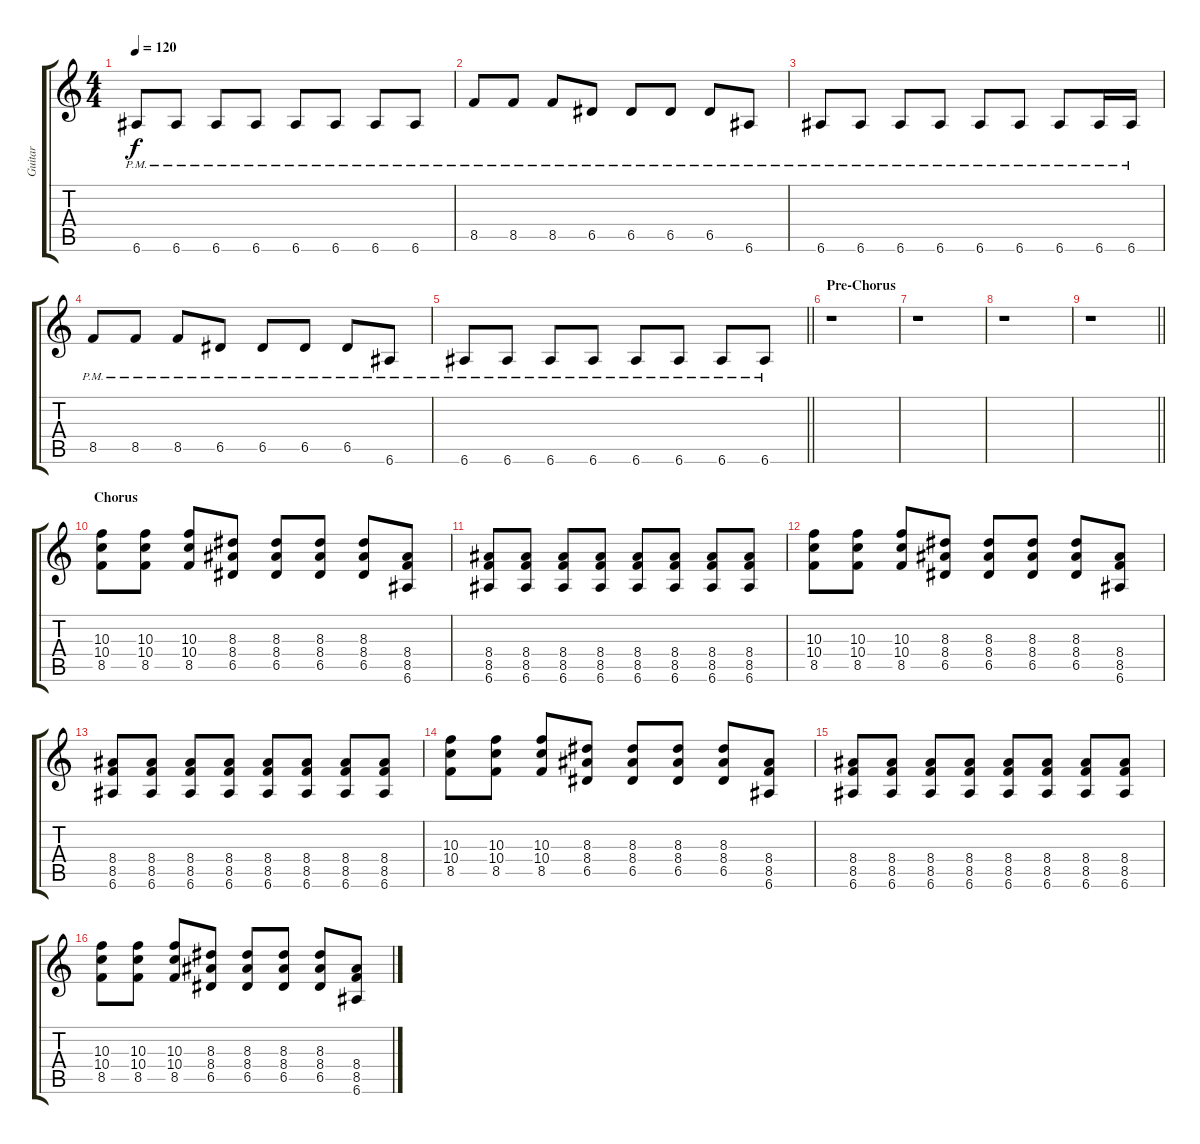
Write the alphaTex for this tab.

\track ("Guitar" "Guitar") {instrument distortionguitar}
\staff {score tabs}
\tuning (E4 B3 G3 D3 A2 E2) {hide}
\ts (4 4)
\tempo 120
\clef g2
\ks c
6.6{pm}.8{dy f} 6.6{pm}.8 6.6{pm}.8 6.6{pm}.8 6.6{pm}.8 6.6{pm}.8 6.6{pm}.8 6.6{pm}.8 |
8.5{pm}.8 8.5{pm}.8 8.5{pm}.8 6.5{pm}.8 6.5{pm}.8 6.5{pm}.8 6.5{pm}.8 6.6{pm}.8 |
6.6{pm}.8 6.6{pm}.8 6.6{pm}.8 6.6{pm}.8 6.6{pm}.8 6.6{pm}.8 6.6{pm}.8 6.6{pm}.16 6.6{pm}.16 |
8.5{pm}.8 8.5{pm}.8 8.5{pm}.8 6.5{pm}.8 6.5{pm}.8 6.5{pm}.8 6.5{pm}.8 6.6{pm}.8 |
\barLineRight lightlight
6.6{pm}.8 6.6{pm}.8 6.6{pm}.8 6.6{pm}.8 6.6{pm}.8 6.6{pm}.8 6.6{pm}.8 6.6{pm}.8 |
\section ("" "Pre-Chorus")
r.1 |
r.1 |
r.1 |
\barLineRight lightlight
r.1 |
\section ("" "Chorus")
(10.3 10.4 8.5).8 (10.3 10.4 8.5).8 (10.3 10.4 8.5).8 (8.3 8.4 6.5).8 (8.3 8.4 6.5).8 (8.3 8.4 6.5).8 (8.3 8.4 6.5).8 (8.4 8.5 6.6).8 |
(8.4 8.5 6.6).8 (8.4 8.5 6.6).8 (8.4 8.5 6.6).8 (8.4 8.5 6.6).8 (8.4 8.5 6.6).8 (8.4 8.5 6.6).8 (8.4 8.5 6.6).8 (8.4 8.5 6.6).8 |
(10.3 10.4 8.5).8 (10.3 10.4 8.5).8 (10.3 10.4 8.5).8 (8.3 8.4 6.5).8 (8.3 8.4 6.5).8 (8.3 8.4 6.5).8 (8.3 8.4 6.5).8 (8.4 8.5 6.6).8 |
(8.4 8.5 6.6).8 (8.4 8.5 6.6).8 (8.4 8.5 6.6).8 (8.4 8.5 6.6).8 (8.4 8.5 6.6).8 (8.4 8.5 6.6).8 (8.4 8.5 6.6).8 (8.4 8.5 6.6).8 |
(10.3 10.4 8.5).8 (10.3 10.4 8.5).8 (10.3 10.4 8.5).8 (8.3 8.4 6.5).8 (8.3 8.4 6.5).8 (8.3 8.4 6.5).8 (8.3 8.4 6.5).8 (8.4 8.5 6.6).8 |
(8.4 8.5 6.6).8 (8.4 8.5 6.6).8 (8.4 8.5 6.6).8 (8.4 8.5 6.6).8 (8.4 8.5 6.6).8 (8.4 8.5 6.6).8 (8.4 8.5 6.6).8 (8.4 8.5 6.6).8 |
(10.3 10.4 8.5).8 (10.3 10.4 8.5).8 (10.3 10.4 8.5).8 (8.3 8.4 6.5).8 (8.3 8.4 6.5).8 (8.3 8.4 6.5).8 (8.3 8.4 6.5).8 (8.4 8.5 6.6).8
